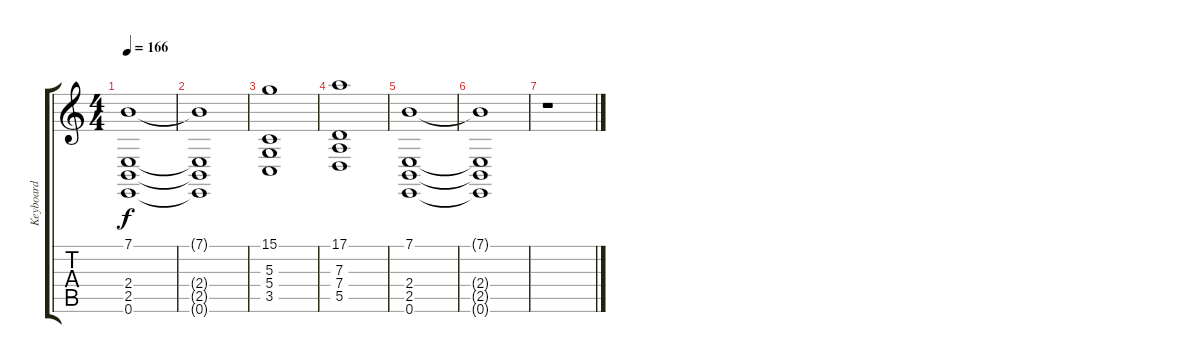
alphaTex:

\track ("Keyboard" "Keyboard") {instrument stringensemble1}
\staff {score tabs}
\tuning (E4 B3 G3 D3 A2 E2) {hide}
\ts (4 4)
\tempo 166
\clef g2
\ks c
(7.1 2.4 2.5 0.6).1{dy f} |
(7.1{t} 2.4{t} 2.5{t} 0.6{t}).1 |
(15.1 5.3 5.4 3.5).1 |
(17.1 7.3 7.4 5.5).1 |
(7.1 2.4 2.5 0.6).1 |
(7.1{t} 2.4{t} 2.5{t} 0.6{t}).1 |
r.1
